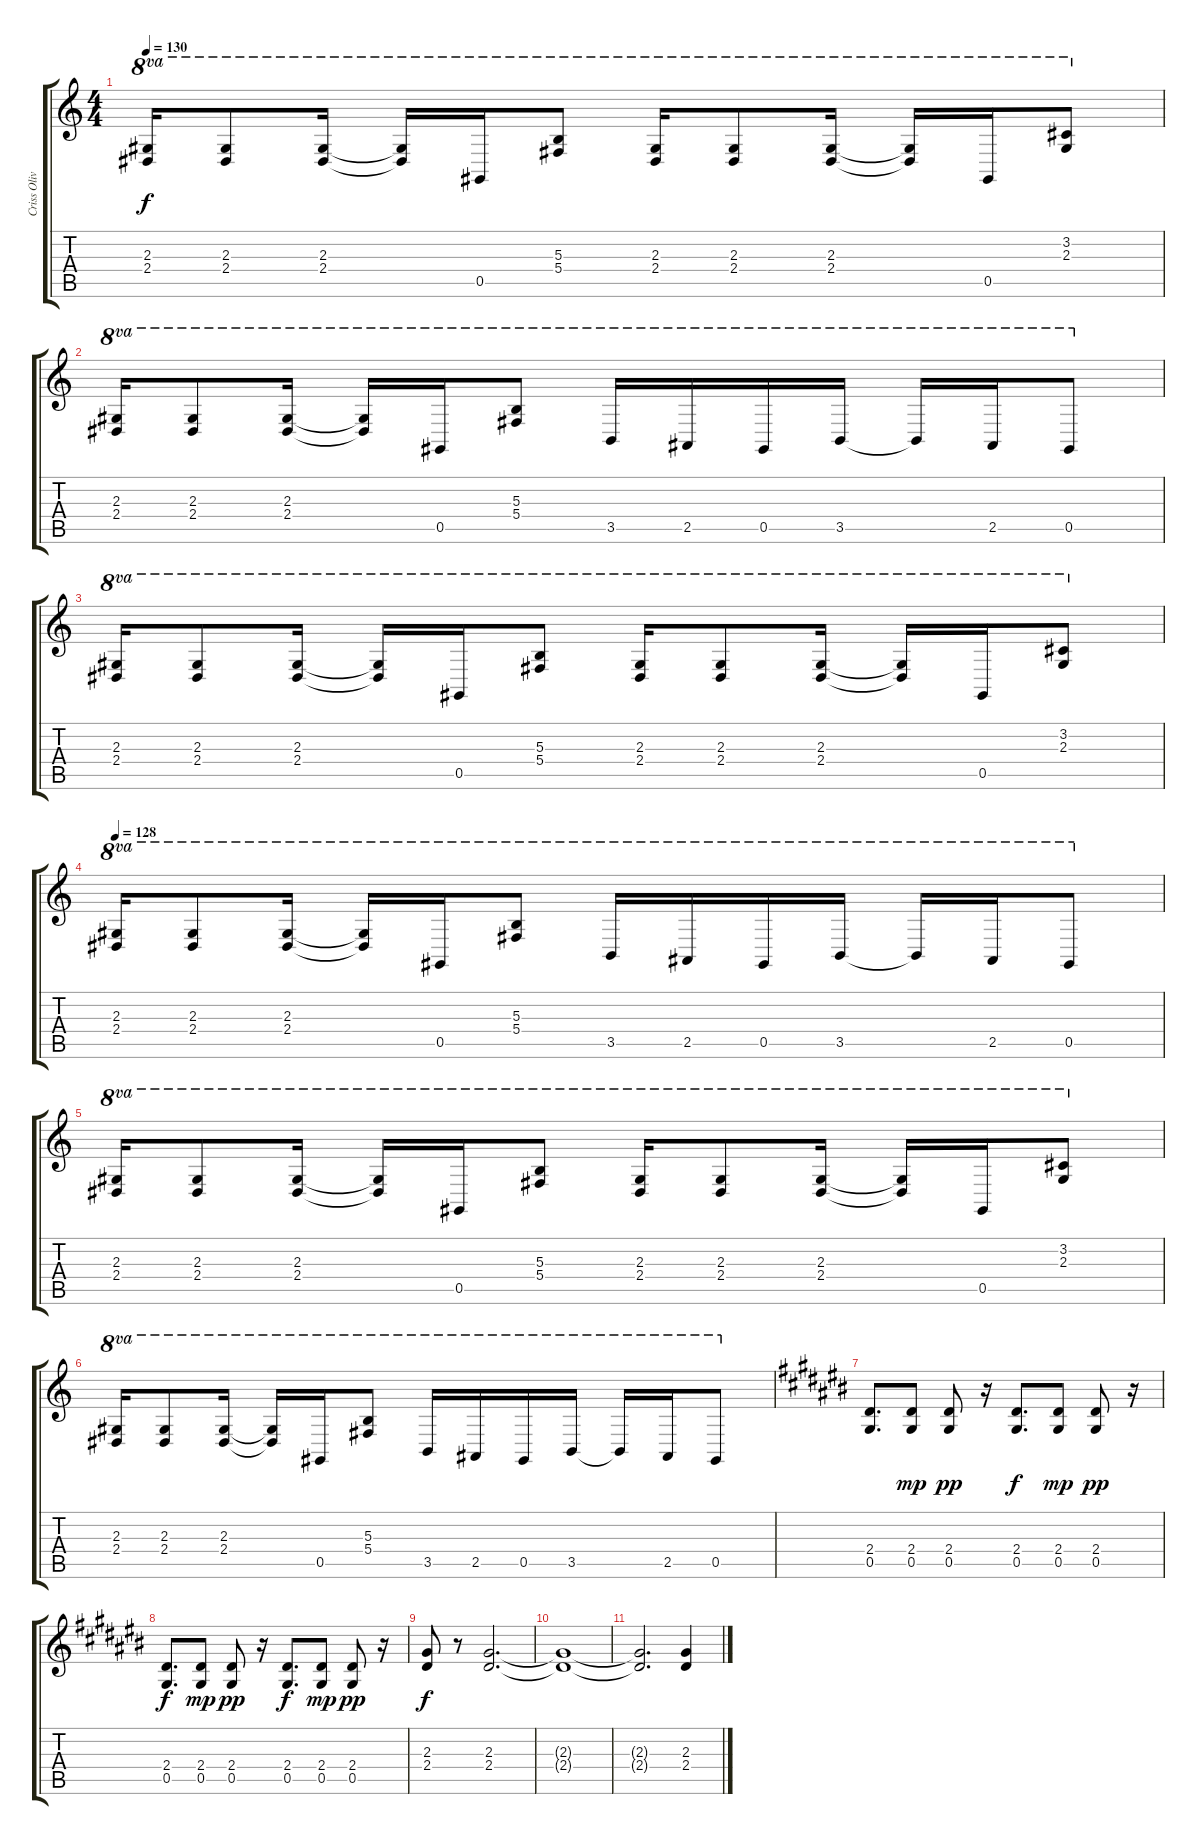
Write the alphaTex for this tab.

\track ("Criss Oliva 2" "Criss Oliv") {instrument distortionguitar}
\staff {score tabs}
\tuning (Eb4 Bb3 Gb3 Db3 Ab2 Eb2) {hide}
\ts (4 4)
\tempo 130
\clef g2
\ks c
(2.3 2.4).16{ot 8va dy f} (2.3 2.4).8{ot 8va} (2.3 2.4).16{ot 8va} (2.3{t} 2.4{t}).16{ot 8va} 0.5.16{ot 8va} (5.3 5.4).8{ot 8va} (2.3 2.4).16{ot 8va} (2.3 2.4).8{ot 8va} (2.3 2.4).16{ot 8va} (2.3{t} 2.4{t}).16{ot 8va} 0.5.16{ot 8va} (3.2 2.3).8{ot 8va} |
(2.3 2.4).16{ot 8va} (2.3 2.4).8{ot 8va} (2.3 2.4).16{ot 8va} (2.3{t} 2.4{t}).16{ot 8va} 0.5.16{ot 8va} (5.3 5.4).8{ot 8va} 3.5.16{ot 8va} 2.5.16{ot 8va} 0.5.16{ot 8va} 3.5.16{ot 8va} 3.5{t}.16{ot 8va} 2.5.16{ot 8va} 0.5.8{ot 8va} |
(2.3 2.4).16{ot 8va} (2.3 2.4).8{ot 8va} (2.3 2.4).16{ot 8va} (2.3{t} 2.4{t}).16{ot 8va} 0.5.16{ot 8va} (5.3 5.4).8{ot 8va} (2.3 2.4).16{ot 8va} (2.3 2.4).8{ot 8va} (2.3 2.4).16{ot 8va} (2.3{t} 2.4{t}).16{ot 8va} 0.5.16{ot 8va} (3.2 2.3).8{ot 8va} |
\tempo 128
(2.3 2.4).16{ot 8va} (2.3 2.4).8{ot 8va} (2.3 2.4).16{ot 8va} (2.3{t} 2.4{t}).16{ot 8va} 0.5.16{ot 8va} (5.3 5.4).8{ot 8va} 3.5.16{ot 8va} 2.5.16{ot 8va} 0.5.16{ot 8va} 3.5.16{ot 8va} 3.5{t}.16{ot 8va} 2.5.16{ot 8va} 0.5.8{ot 8va} |
(2.3 2.4).16{ot 8va} (2.3 2.4).8{ot 8va} (2.3 2.4).16{ot 8va} (2.3{t} 2.4{t}).16{ot 8va} 0.5.16{ot 8va} (5.3 5.4).8{ot 8va} (2.3 2.4).16{ot 8va} (2.3 2.4).8{ot 8va} (2.3 2.4).16{ot 8va} (2.3{t} 2.4{t}).16{ot 8va} 0.5.16{ot 8va} (3.2 2.3).8{ot 8va} |
(2.3 2.4).16{ot 8va} (2.3 2.4).8{ot 8va} (2.3 2.4).16{ot 8va} (2.3{t} 2.4{t}).16{ot 8va} 0.5.16{ot 8va} (5.3 5.4).8{ot 8va} 3.5.16{ot 8va} 2.5.16{ot 8va} 0.5.16{ot 8va} 3.5.16{ot 8va} 3.5{t}.16{ot 8va} 2.5.16{ot 8va} 0.5.8{ot 8va} |
\ks c#
(2.4 0.5).8{d} (2.4 0.5).8{dy mp} (2.4 0.5).8{dy pp} r.16 (2.4 0.5).8{d dy f} (2.4 0.5).8{dy mp} (2.4 0.5).8{dy pp} r.16 |
(2.4 0.5).8{d dy f} (2.4 0.5).8{dy mp} (2.4 0.5).8{dy pp} r.16 (2.4 0.5).8{d dy f} (2.4 0.5).8{dy mp} (2.4 0.5).8{dy pp} r.16 |
(2.3 2.4).8{dy f} r.8 (2.3 2.4).2{d} |
(2.3{t} 2.4{t}).1 |
(2.3{t} 2.4{t}).2{d} (2.3 2.4).4
